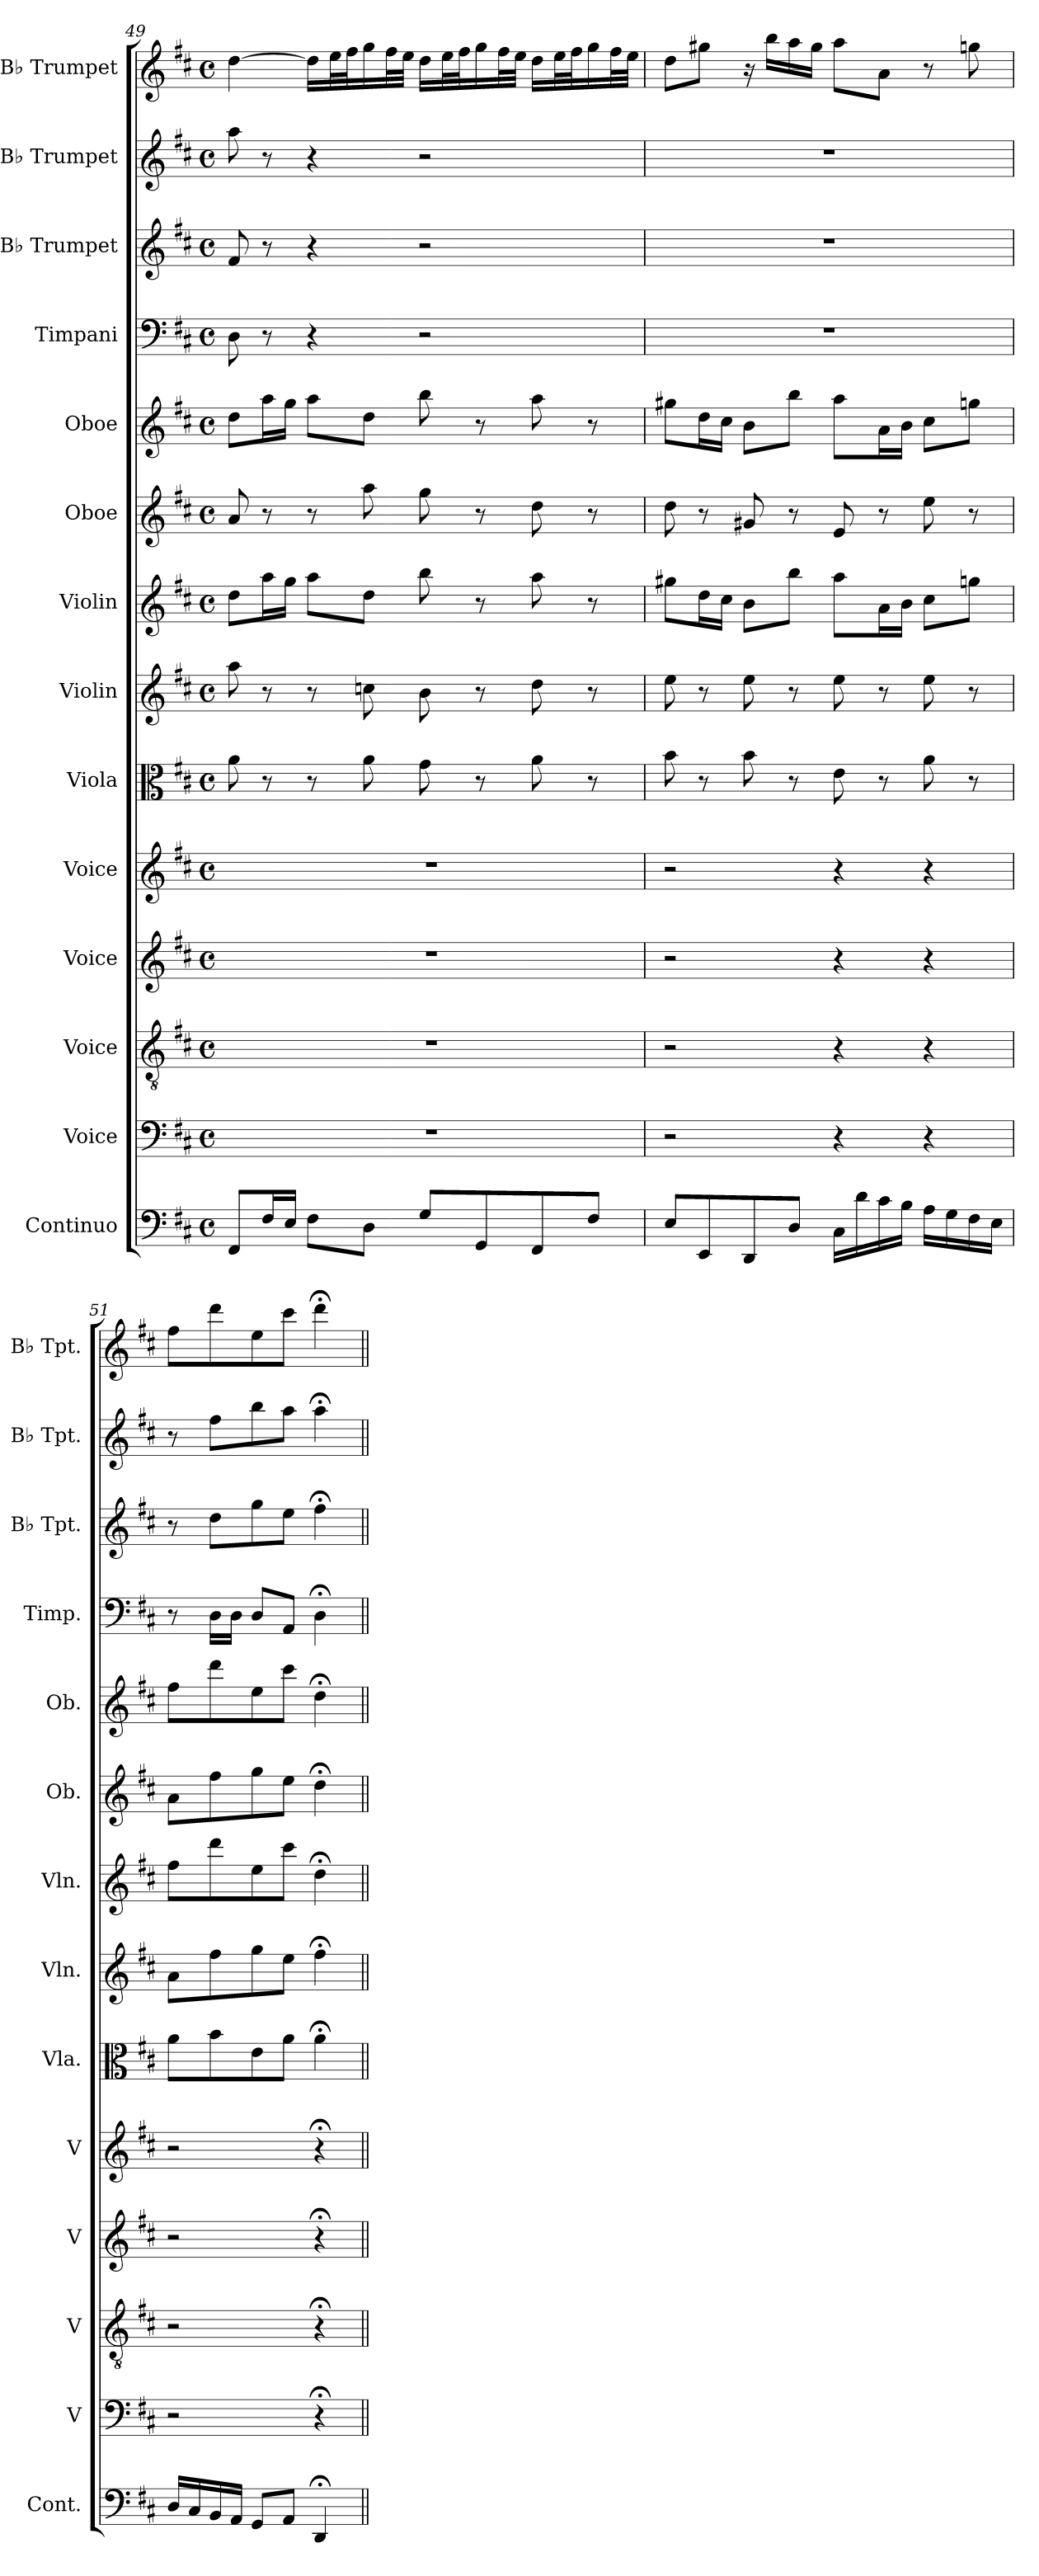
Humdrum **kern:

**kern	**kern	**kern	**kern	**kern	**kern	**kern	**kern	**kern	**kern	**kern	**kern	**kern	**kern
*part14	*part13	*part12	*part11	*part10	*part9	*part8	*part7	*part6	*part5	*part4	*part3	*part2	*part1
*staff14	*staff13	*staff12	*staff11	*staff10	*staff9	*staff8	*staff7	*staff6	*staff5	*staff4	*staff3	*staff2	*staff1
*I"Continuo	*I"Voice	*I"Voice	*I"Voice	*I"Voice	*I"Viola	*I"Violin	*I"Violin	*I"Oboe	*I"Oboe	*I"Timpani	*I"B♭ Trumpet	*I"B♭ Trumpet	*I"B♭ Trumpet
*I'Cont.	*I'V	*I'V	*I'V	*I'V	*I'Vla.	*I'Vln.	*I'Vln.	*I'Ob.	*I'Ob.	*I'Timp.	*I'B♭ Tpt.	*I'B♭ Tpt.	*I'B♭ Tpt.
*clefF4	*clefF4	*clefGv2	*clefG2	*clefG2	*clefC3	*clefG2	*clefG2	*clefG2	*clefG2	*clefF4	*clefG2	*clefG2	*clefG2
*k[f#c#]	*k[f#c#]	*k[f#c#]	*k[f#c#]	*k[f#c#]	*k[f#c#]	*k[f#c#]	*k[f#c#]	*k[f#c#]	*k[f#c#]	*k[f#c#]	*k[f#c#]	*k[f#c#]	*k[f#c#]
*M4/4	*M4/4	*M4/4	*M4/4	*M4/4	*M4/4	*M4/4	*M4/4	*M4/4	*M4/4	*M4/4	*M4/4	*M4/4	*M4/4
*met(c)	*met(c)	*met(c)	*met(c)	*met(c)	*met(c)	*met(c)	*met(c)	*met(c)	*met(c)	*met(c)	*met(c)	*met(c)	*met(c)
=49	=49	=49	=49	=49	=49	=49	=49	=49	=49	=49	=49	=49	=49
8FF#L	1r	1r	1r	1r	8a	8aa	8ddL	8a	8ddL	8D	8f#	8aa	[4dd
16F#L	.	.	.	.	8r	8r	16aaL	8r	16aaL	8r	8r	8r	.
16EJJ	.	.	.	.	.	.	16ggJJ	.	16ggJJ	.	.	.	.
8F#L	.	.	.	.	8r	8r	8aaL	8r	8aaL	4r	4r	4r	16ddLL]
.	.	.	.	.	.	.	.	.	.	.	.	.	32eeL
.	.	.	.	.	.	.	.	.	.	.	.	.	32ff#J
8DJ	.	.	.	.	8a	8ccn	8ddJ	8aa	8ddJ	.	.	.	16gg
.	.	.	.	.	.	.	.	.	.	.	.	.	32ff#L
.	.	.	.	.	.	.	.	.	.	.	.	.	32eeJJJ
8GL	.	.	.	.	8g	8b	8bb	8gg	8bb	2r	2r	2r	16ddLL
.	.	.	.	.	.	.	.	.	.	.	.	.	32eeL
.	.	.	.	.	.	.	.	.	.	.	.	.	32ff#J
8GG	.	.	.	.	8r	8r	8r	8r	8r	.	.	.	16gg
.	.	.	.	.	.	.	.	.	.	.	.	.	32ff#L
.	.	.	.	.	.	.	.	.	.	.	.	.	32eeJJJ
8FF#	.	.	.	.	8a	8dd	8aa	8dd	8aa	.	.	.	16ddLL
.	.	.	.	.	.	.	.	.	.	.	.	.	32eeL
.	.	.	.	.	.	.	.	.	.	.	.	.	32ff#J
8F#J	.	.	.	.	8r	8r	8r	8r	8r	.	.	.	16gg
.	.	.	.	.	.	.	.	.	.	.	.	.	32ff#L
.	.	.	.	.	.	.	.	.	.	.	.	.	32eeJJJ
=50	=50	=50	=50	=50	=50	=50	=50	=50	=50	=50	=50	=50	=50
8EL	2r	2r	2r	2r	8b	8ee	8gg#XL	8dd	8gg#XL	1r	1r	1r	8ddL
8EE	.	.	.	.	8r	8r	16ddL	8r	16ddL	.	.	.	8gg#XJ
.	.	.	.	.	.	.	16cc#JJ	.	16cc#JJ	.	.	.	.
8DD	.	.	.	.	8b	8ee	8bL	8g#X	8bL	.	.	.	16r
.	.	.	.	.	.	.	.	.	.	.	.	.	16bbLL
8DJ	.	.	.	.	8r	8r	8bbJ	8r	8bbJ	.	.	.	16aa
.	.	.	.	.	.	.	.	.	.	.	.	.	16gg#JJ
16C#LL	4r	4r	4r	4r	8e	8ee	8aaL	8e	8aaL	.	.	.	8aaL
16d	.	.	.	.	.	.	.	.	.	.	.	.	.
16c#	.	.	.	.	8r	8r	16aL	8r	16aL	.	.	.	8aJ
16BJJ	.	.	.	.	.	.	16bJJ	.	16bJJ	.	.	.	.
16ALL	4r	4r	4r	4r	8a	8ee	8cc#L	8ee	8cc#L	.	.	.	8r
16G	.	.	.	.	.	.	.	.	.	.	.	.	.
16F#	.	.	.	.	8r	8r	8ggnJ	8r	8ggnJ	.	.	.	8ggn
16EJJ	.	.	.	.	.	.	.	.	.	.	.	.	.
=51	=51	=51	=51	=51	=51	=51	=51	=51	=51	=51	=51	=51	=51
16DLL	2r	2r	2r	2r	8aL	8aL	8ff#L	8aL	8ff#L	8r	8r	8r	8ff#L
16C#	.	.	.	.	.	.	.	.	.	.	.	.	.
16BB	.	.	.	.	8b	8ff#	8ddd	8ff#	8ddd	16DLL	8ddL	8ff#L	8ddd
16AAJJ	.	.	.	.	.	.	.	.	.	16DJJ	.	.	.
8GGL	.	.	.	.	8e	8gg	8ee	8gg	8ee	8DL	8gg	8bb	8ee
8AAJ	.	.	.	.	8aJ	8eeJ	8ccc#J	8eeJ	8ccc#J	8AAJ	8eeJ	8aaJ	8ccc#J
4DD;<	4r;<	4r;<	4r;<	4r;<	4a;<	4ff#;<	4dd;<	4dd;<	4dd;<	4D;<	4ff#;<	4aa;<	4ddd;<
=||	=||	=||	=||	=||	=||	=||	=||	=||	=||	=||	=||	=||	=||
*-	*-	*-	*-	*-	*-	*-	*-	*-	*-	*-	*-	*-	*-
